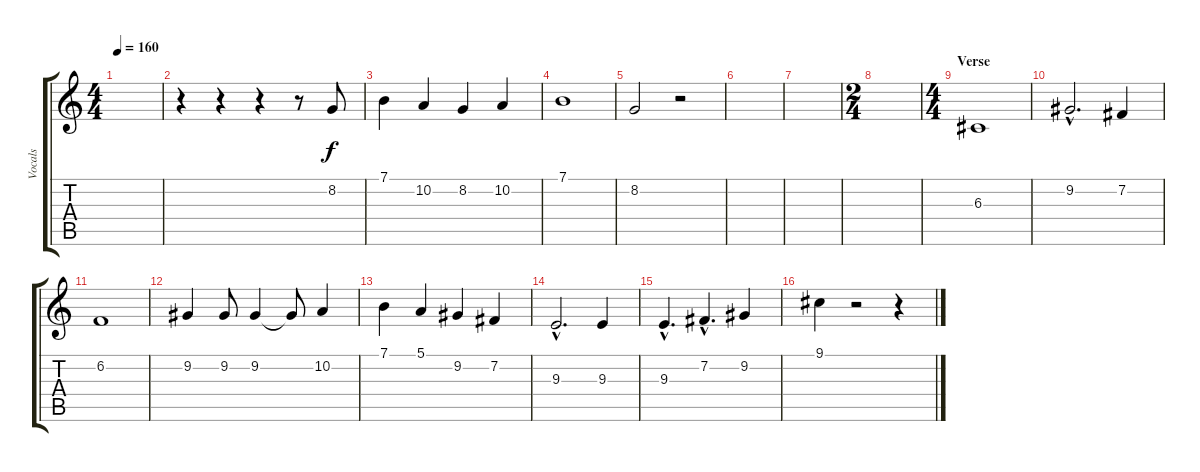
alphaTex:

\track ("Vocals" "Vocals") {instrument lead6voice}
\staff {score tabs}
\tuning (E4 B3 G3 D3 A2 E2) {hide}
\ts (4 4)
\tempo 160
\clef g2
\ks c
|
r.4 r.4 r.4 r.8 8.2.8 |
7.1.4 10.2.4 8.2.4 10.2.4 |
7.1.1 |
8.2.2 r.2 |
|
|
\ts (2 4)
|
\ts (4 4)
\section ("" "Verse")
6.3.1 |
9.2{hac}.2{d} 7.2.4 |
6.2.1 |
9.2.4 9.2.8 9.2.4 9.2{t}.8 10.2.4 |
7.1.4 5.1.4 9.2.4 7.2.4 |
9.3{hac}.2{d} 9.3.4 |
9.3{hac}.4{d} 7.2{hac}.4{d} 9.2.4 |
9.1.4 r.2 r.4
